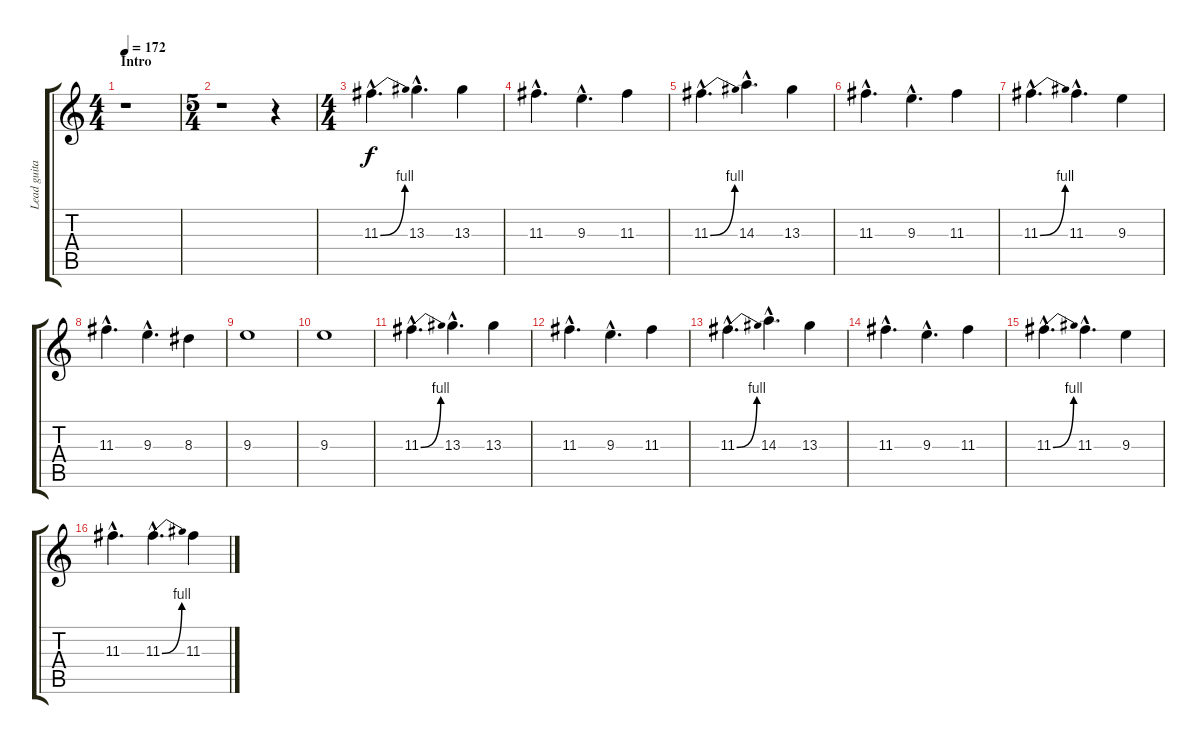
\track ("Lead guitar 2" "Lead guita") {instrument distortionguitar}
\staff {score tabs}
\tuning (E4 B3 G3 D3 A2 E2) {hide}
\ts (4 4)
\section ("" "Intro")
\tempo 172
\clef g2
\ks c
r.1{dy f instrument distortionguitar} |
\ts (5 4)
r.1 r.4 |
\ts (4 4)
11.3{be (bend 0 0 60 4) hac}.4{d} 13.3{hac}.4{d} 13.3.4 |
11.3{hac}.4{d} 9.3{hac}.4{d} 11.3.4 |
11.3{be (bend 0 0 60 4) hac}.4{d} 14.3{hac}.4{d} 13.3.4 |
11.3{hac}.4{d} 9.3{hac}.4{d} 11.3.4 |
11.3{be (bend 0 0 60 4) hac}.4{d} 11.3{hac}.4{d} 9.3.4 |
11.3{hac}.4{d} 9.3{hac}.4{d} 8.3.4 |
9.3.1 |
9.3.1 |
11.3{be (bend 0 0 60 4) hac}.4{d} 13.3{hac}.4{d} 13.3.4 |
11.3{hac}.4{d} 9.3{hac}.4{d} 11.3.4 |
11.3{be (bend 0 0 60 4) hac}.4{d} 14.3{hac}.4{d} 13.3.4 |
11.3{hac}.4{d} 9.3{hac}.4{d} 11.3.4 |
11.3{be (bend 0 0 60 4) hac}.4{d} 11.3{hac}.4{d} 9.3.4 |
11.3{hac}.4{d} 11.3{be (bend 0 0 60 4) hac}.4{d} 11.3.4
